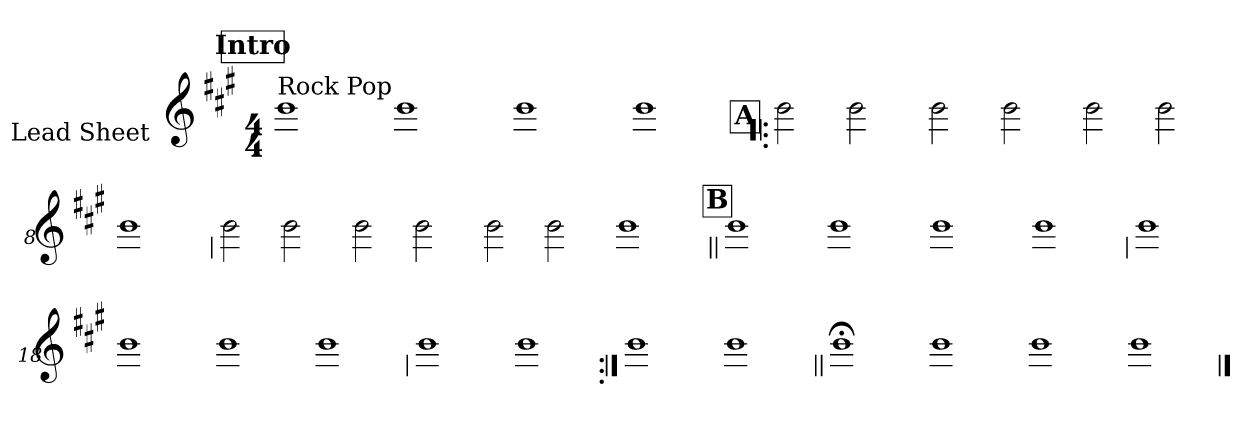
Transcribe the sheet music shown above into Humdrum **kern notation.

**kern
*part1
*staff1
*I"Lead Sheet
*stria0
*clefG2
*k[f#c#g#]
*A:
*M4/4
*MM105
!!LO:REH:place=s1:a:t=Intro
=1||
!LO:TX:a:t=Rock Pop
1b
=2-
1b
=3-
1b
=4-
1b
!!LO:LB:g=z
!!LO:REH:place=s1:a:t=A
=5!|:
2b
2b
=6-
2b
2b
=7-
2b
2b
=8-
1b
!!LO:LB:g=z
=9
2b
2b
=10-
2b
2b
=11-
2b
2b
=12-
1b
!!LO:LB:g=z
!!LO:REH:place=s1:a:t=B
=13||
1b
=14-
1b
=15-
1b
=16-
1b
!!LO:LB:g=z
=17
1b
=18-
1b
=19-
1b
=20-
1b
!!LO:LB:g=z
=21
1b
=22-
1b
=23:|!
1b
=24-
1b
!!LO:LB:g=z
=25||
1b;
=26-
1b
=27-
1b
=28-
1b
==
*-
